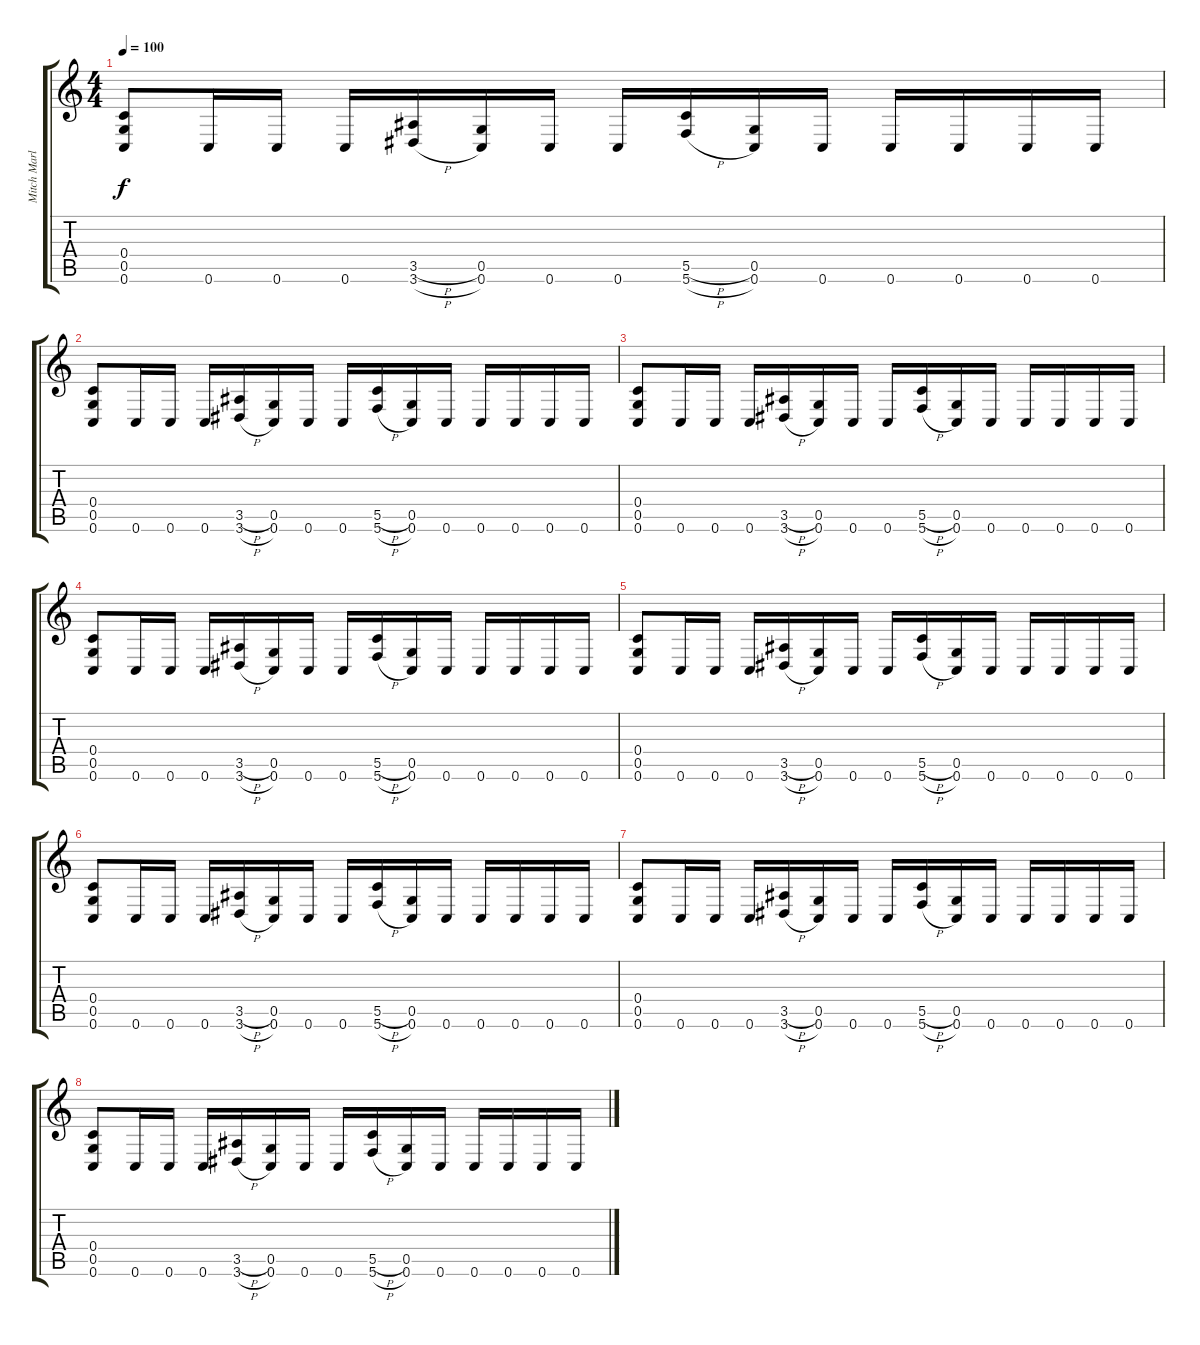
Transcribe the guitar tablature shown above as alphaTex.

\track ("Mitch Marlow" "Mitch Marl") {instrument distortionguitar}
\staff {score tabs}
\tuning (D4 A3 F3 C3 G2 C2) {hide}
\ts (4 4)
\tempo 100
\clef g2
\ks c
(0.4 0.5 0.6).8{dy f} 0.6.16 0.6.16 0.6.16 (3.5{h} 3.6{h}).16 (0.5 0.6).16 0.6.16 0.6.16 (5.5{h} 5.6{h}).16 (0.5 0.6).16 0.6.16 0.6.16 0.6.16 0.6.16 0.6.16 |
(0.4 0.5 0.6).8 0.6.16 0.6.16 0.6.16 (3.5{h} 3.6{h}).16 (0.5 0.6).16 0.6.16 0.6.16 (5.5{h} 5.6{h}).16 (0.5 0.6).16 0.6.16 0.6.16 0.6.16 0.6.16 0.6.16 |
(0.4 0.5 0.6).8 0.6.16 0.6.16 0.6.16 (3.5{h} 3.6{h}).16 (0.5 0.6).16 0.6.16 0.6.16 (5.5{h} 5.6{h}).16 (0.5 0.6).16 0.6.16 0.6.16 0.6.16 0.6.16 0.6.16 |
(0.4 0.5 0.6).8 0.6.16 0.6.16 0.6.16 (3.5{h} 3.6{h}).16 (0.5 0.6).16 0.6.16 0.6.16 (5.5{h} 5.6{h}).16 (0.5 0.6).16 0.6.16 0.6.16 0.6.16 0.6.16 0.6.16 |
(0.4 0.5 0.6).8 0.6.16 0.6.16 0.6.16 (3.5{h} 3.6{h}).16 (0.5 0.6).16 0.6.16 0.6.16 (5.5{h} 5.6{h}).16 (0.5 0.6).16 0.6.16 0.6.16 0.6.16 0.6.16 0.6.16 |
(0.4 0.5 0.6).8 0.6.16 0.6.16 0.6.16 (3.5{h} 3.6{h}).16 (0.5 0.6).16 0.6.16 0.6.16 (5.5{h} 5.6{h}).16 (0.5 0.6).16 0.6.16 0.6.16 0.6.16 0.6.16 0.6.16 |
(0.4 0.5 0.6).8 0.6.16 0.6.16 0.6.16 (3.5{h} 3.6{h}).16 (0.5 0.6).16 0.6.16 0.6.16 (5.5{h} 5.6{h}).16 (0.5 0.6).16 0.6.16 0.6.16 0.6.16 0.6.16 0.6.16 |
(0.4 0.5 0.6).8 0.6.16 0.6.16 0.6.16 (3.5{h} 3.6{h}).16 (0.5 0.6).16 0.6.16 0.6.16 (5.5{h} 5.6{h}).16 (0.5 0.6).16 0.6.16 0.6.16 0.6.16 0.6.16 0.6.16
